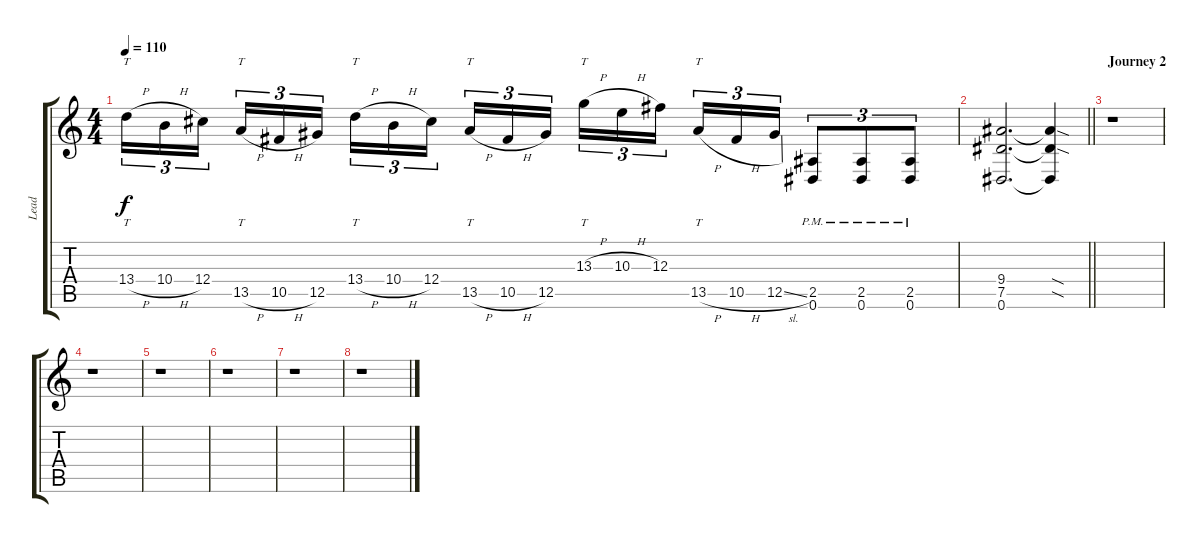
\track ("Lead" "Lead") {instrument distortionguitar}
\staff {score tabs}
\tuning (Eb4 Bb3 Gb3 Db3 Ab2 Eb2) {hide}
\ts (4 4)
\tempo 110
\clef g2
\ks c
13.4{h}.16{tt tu (3 2) dy f} 10.4{h}.16{tu (3 2)} 12.4.16{tu (3 2) beam splitsecondary} 13.5{h}.16{tt tu (3 2)} 10.5{h}.16{tu (3 2)} 12.5.16{tu (3 2)} 13.4{h}.16{tt tu (3 2)} 10.4{h}.16{tu (3 2)} 12.4.16{tu (3 2) beam splitsecondary} 13.5{h}.16{tt tu (3 2)} 10.5{h}.16{tu (3 2)} 12.5.16{tu (3 2)} 13.3{h}.16{tt tu (3 2)} 10.3{h}.16{tu (3 2)} 12.3.16{tu (3 2) beam splitsecondary} 13.5{h}.16{tt tu (3 2)} 10.5{h}.16{tu (3 2)} 12.5{sl}.16{tu (3 2)} (2.5{pm} 0.6{pm}).8{tu (3 2)} (2.5{pm} 0.6{pm}).8{tu (3 2)} (2.5{pm} 0.6{pm}).8{tu (3 2)} |
\barLineRight lightlight
(9.4 7.5 0.6).2{d} (9.4{sod t} 7.5{sod t} 0.6{t}).4 |
\section ("" "Journey 2")
r.1 |
r.1 |
r.1 |
r.1 |
r.1 |
r.1
